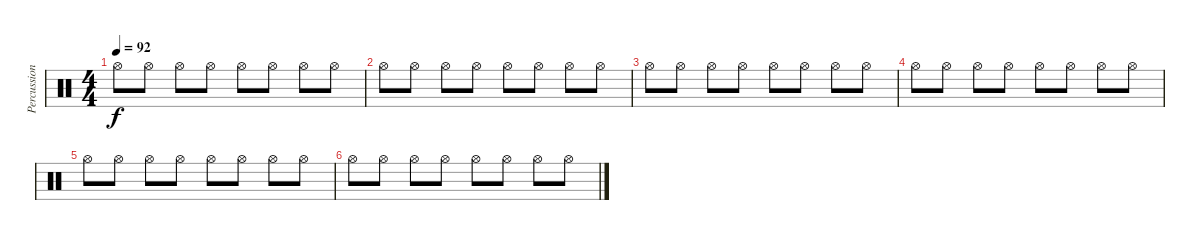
\track ("Percussion" "Percussion") {instrument percussion}
\staff {score}
\articulation defaults
\ts (4 4)
\tempo 92
\clef neutral
\ks c "Hi-Hat (open)".8{dy f} "Hi-Hat (open)".8 "Hi-Hat (open)".8 "Hi-Hat (open)".8 "Hi-Hat (open)".8 "Hi-Hat (open)".8 "Hi-Hat (open)".8 "Hi-Hat (open)".8
|
"Hi-Hat (open)".8 "Hi-Hat (open)".8 "Hi-Hat (open)".8 "Hi-Hat (open)".8 "Hi-Hat (open)".8 "Hi-Hat (open)".8 "Hi-Hat (open)".8 "Hi-Hat (open)".8 |
"Hi-Hat (open)".8 "Hi-Hat (open)".8 "Hi-Hat (open)".8 "Hi-Hat (open)".8 "Hi-Hat (open)".8 "Hi-Hat (open)".8 "Hi-Hat (open)".8 "Hi-Hat (open)".8 |
"Hi-Hat (open)".8 "Hi-Hat (open)".8 "Hi-Hat (open)".8 "Hi-Hat (open)".8 "Hi-Hat (open)".8 "Hi-Hat (open)".8 "Hi-Hat (open)".8 "Hi-Hat (open)".8 |
"Hi-Hat (open)".8 "Hi-Hat (open)".8 "Hi-Hat (open)".8 "Hi-Hat (open)".8 "Hi-Hat (open)".8 "Hi-Hat (open)".8 "Hi-Hat (open)".8 "Hi-Hat (open)".8 |
"Hi-Hat (open)".8 "Hi-Hat (open)".8 "Hi-Hat (open)".8 "Hi-Hat (open)".8 "Hi-Hat (open)".8 "Hi-Hat (open)".8 "Hi-Hat (open)".8 "Hi-Hat (open)".8
